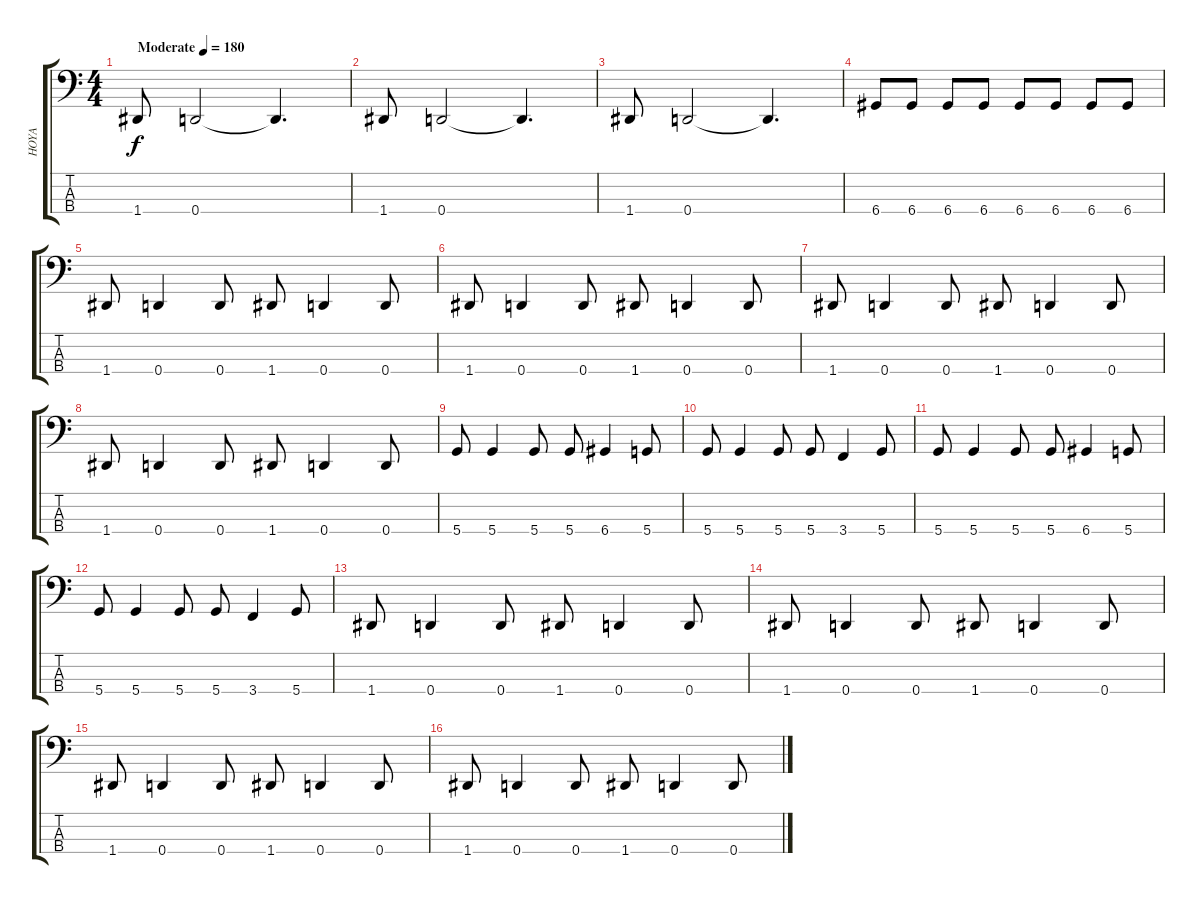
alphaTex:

\track ("HOYA" "HOYA") {instrument electricbasspick}
\staff {score tabs}
\tuning (G2 D2 A1 D1) {hide}
\ts (4 4)
\tempo (180 "Moderate")
\clef f4
\ks c
1.4.8{dy f instrument electricbasspick} 0.4.2 0.4{t}.4{d} |
1.4.8 0.4.2 0.4{t}.4{d} |
1.4.8 0.4.2 0.4{t}.4{d} |
6.4.8 6.4.8 6.4.8 6.4.8 6.4.8 6.4.8 6.4.8 6.4.8 |
1.4.8 0.4.4 0.4.8 1.4.8 0.4.4 0.4.8 |
1.4.8 0.4.4 0.4.8 1.4.8 0.4.4 0.4.8 |
1.4.8 0.4.4 0.4.8 1.4.8 0.4.4 0.4.8 |
1.4.8 0.4.4 0.4.8 1.4.8 0.4.4 0.4.8 |
5.4.8 5.4.4 5.4.8 5.4.8 6.4.4 5.4.8 |
5.4.8 5.4.4 5.4.8 5.4.8 3.4.4 5.4.8 |
5.4.8 5.4.4 5.4.8 5.4.8 6.4.4 5.4.8 |
5.4.8 5.4.4 5.4.8 5.4.8 3.4.4 5.4.8 |
1.4.8 0.4.4 0.4.8 1.4.8 0.4.4 0.4.8 |
1.4.8 0.4.4 0.4.8 1.4.8 0.4.4 0.4.8 |
1.4.8 0.4.4 0.4.8 1.4.8 0.4.4 0.4.8 |
1.4.8 0.4.4 0.4.8 1.4.8 0.4.4 0.4.8
